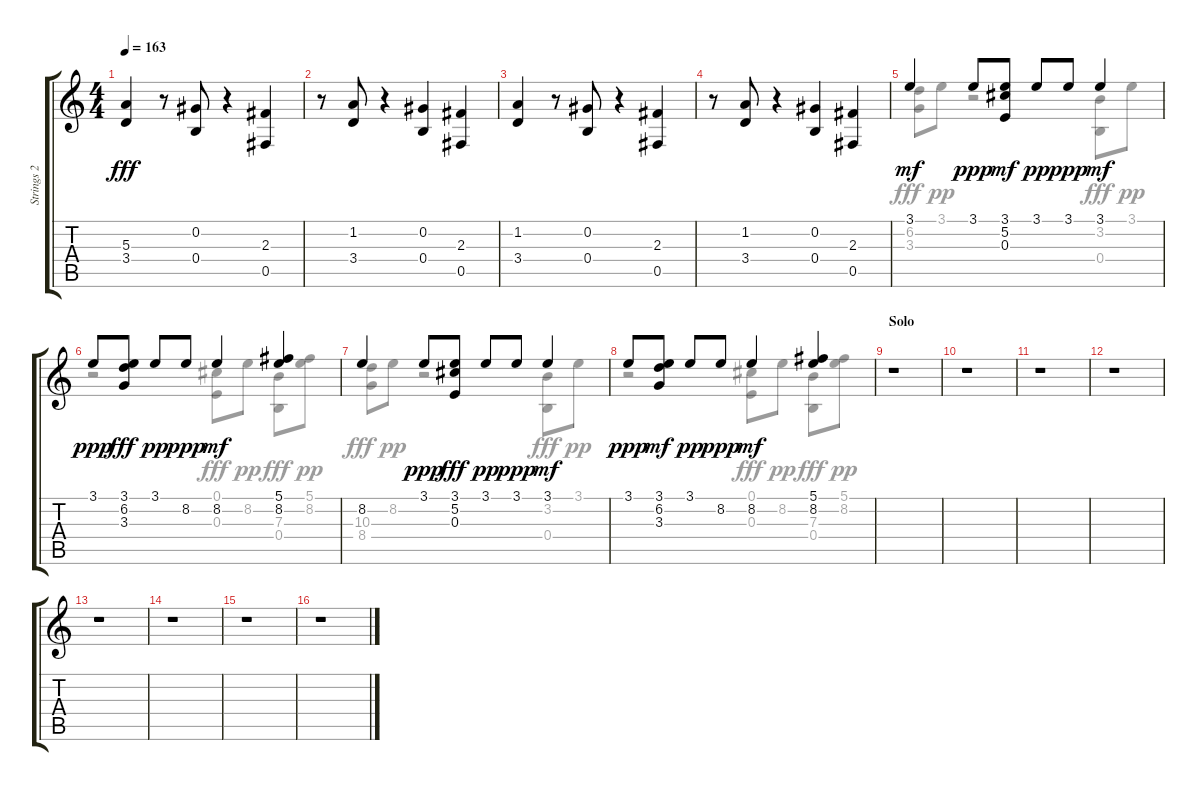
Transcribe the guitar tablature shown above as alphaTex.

\track ("Strings 2" "Strings 2") {instrument electricguitarclean}
\staff {score tabs}
\tuning (Db4 Ab3 E3 B2 Gb2 B1) {hide}
\voice
\ts (4 4)
\tempo 163
\clef g2
\ks aminor
(5.3 3.4).4{dy fff} r.8 (0.2 0.4).8 r.4 (2.3 0.5).4 |
r.8 (1.2 3.4).8 r.4 (0.2 0.4).4 (2.3 0.5).4 |
(1.2 3.4).4 r.8 (0.2 0.4).8 r.4 (2.3 0.5).4 |
r.8 (1.2 3.4).8 r.4 (0.2 0.4).4 (2.3 0.5).4 |
3.1.4{dy mf} 3.1.8{dy ppp} (3.1 5.2 0.3).8{dy mf} 3.1.8{dy pp} 3.1.8{dy ppp} 3.1.4{dy mf} |
3.1.8{dy ppp} (3.1 6.2 3.3).8{dy fff} 3.1.8{dy pp} 8.2.8{dy ppp} 8.2.4{dy mf} (5.1 8.2).4 |
8.2.4 3.1.8{dy ppp} (3.1 5.2 0.3).8{dy fff} 3.1.8{dy pp} 3.1.8{dy ppp} 3.1.4{dy mf} |
3.1.8{dy ppp} (3.1 6.2 3.3).8{dy mf} 3.1.8{dy pp} 8.2.8{dy ppp} 8.2.4{dy mf} (5.1 8.2).4 |
\section ("" "Solo")
r.1 |
r.1 |
r.1 |
r.1 |
r.1 |
r.1 |
r.1 |
r.1
\voice
\clef g2
\ottava regular
\simile none
\ks aminor
|
|
|
|
(6.2 3.3).8{dy fff} 3.1.8{dy pp} r.2 (3.2 0.4).8{dy fff} 3.1.8{dy pp} |
r.2 (0.1 0.3).8{dy fff} 8.2.8{dy pp} (7.3 0.4).8{dy fff} (5.1 8.2).8{dy pp} |
(10.3 8.4).8{dy fff} 8.2.8{dy pp} r.2 (3.2 0.4).8{dy fff} 3.1.8{dy pp} |
r.2 (0.1 0.3).8{dy fff} 8.2.8{dy pp} (7.3 0.4).8{dy fff} (5.1 8.2).8{dy pp} |
|
|
|
|
|
|
|
